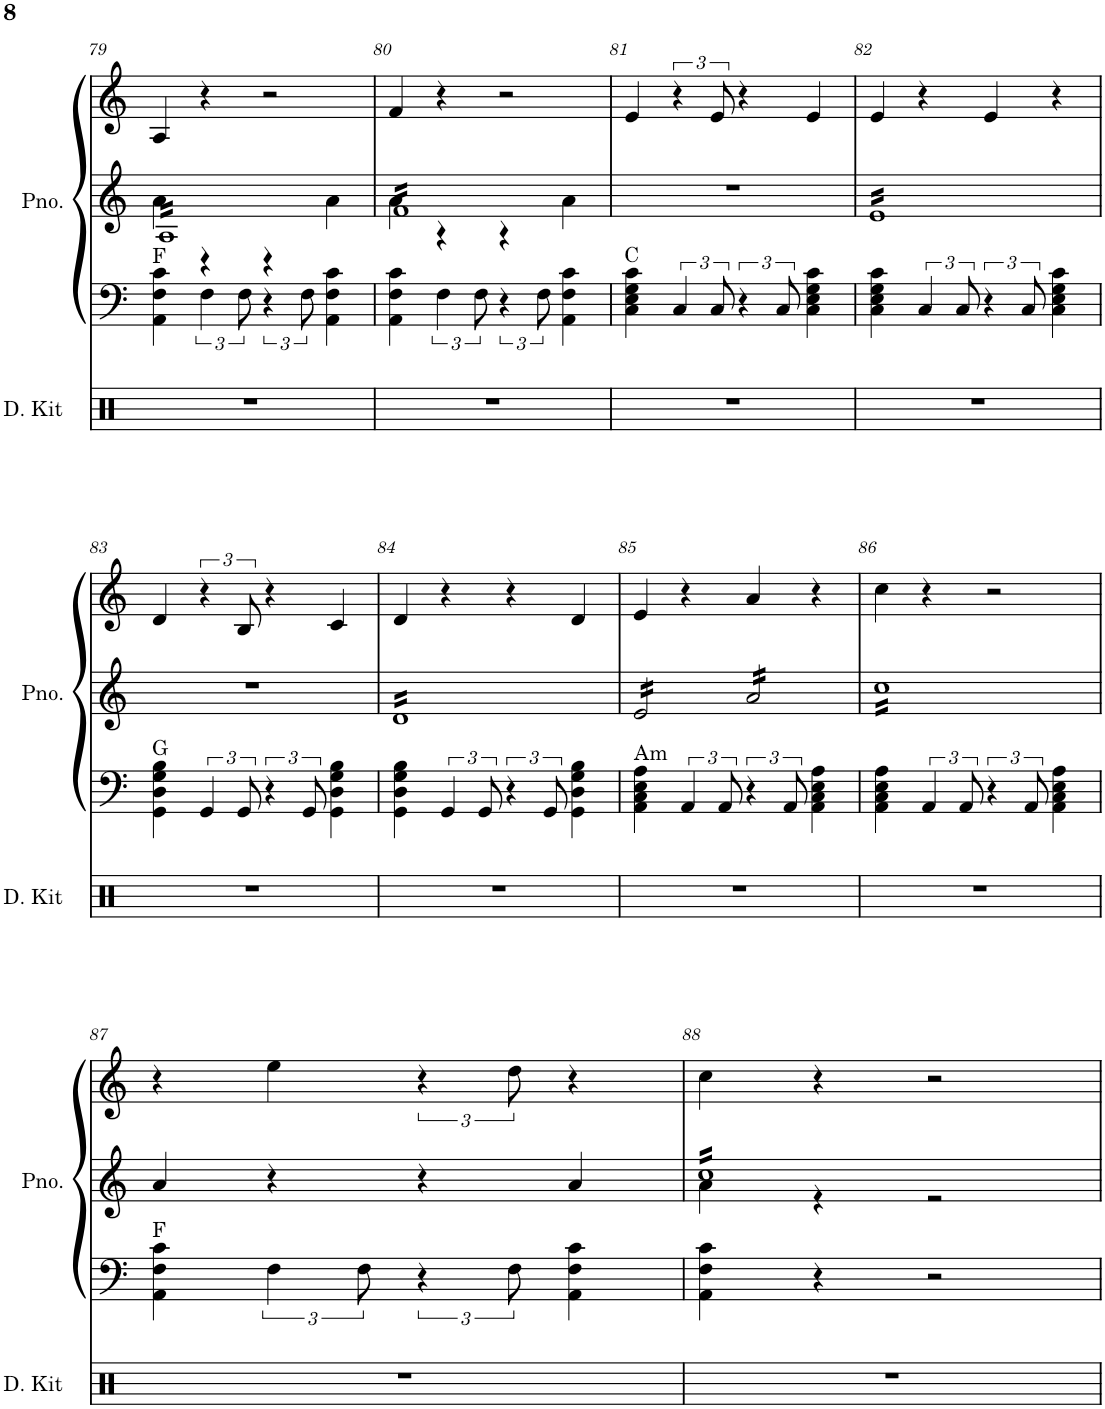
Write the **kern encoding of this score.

**kern	**kern	**kern	**kern
*part2	*part1	*part1	*part1
*staff4	*staff3	*staff2	*staff1
*I"Drum Kit	*I"Piano	*	*
*I'D. Kit	*I'Pno.	*	*
!!LO:PB:g=z
*clefX	*clefF4	*clefG2	*clefG2
*k[]	*k[]	*k[]	*k[]
*M4/4	*M4/4	*M4/4	*M4/4
=79	=79	=79	=79
*	*	*^	*
!	!LO:TX:a:t=F	!	!	!
*	*	*tremolo	*	*
1r	4AA\ 4F\ 4c\	16ALL	4a\	4A/
.	.	16A	.	.
.	.	16A	.	.
.	.	16A	.	.
.	6F\	16A	4r	4r
.	.	16A	.	.
.	.	16A	.	.
.	12F\	.	.	.
.	.	16A	.	.
.	6r	16A	4r	2r
.	.	16A	.	.
.	.	16A	.	.
.	12F\	.	.	.
.	.	16A	.	.
.	4AA\ 4F\ 4c\	16A	4a\	.
.	.	16A	.	.
.	.	16A	.	.
.	.	16AJJ	.	.
=80	=80	=80	=80	=80
1r	4AA\ 4F\ 4c\	16fLL	4a\	4f/
.	.	16f	.	.
.	.	16f	.	.
.	.	16f	.	.
.	6F\	16f	4r	4r
.	.	16f	.	.
.	.	16f	.	.
.	12F\	.	.	.
.	.	16f	.	.
.	6r	16f	4r	2r
.	.	16f	.	.
.	.	16f	.	.
.	12F\	.	.	.
.	.	16f	.	.
.	4AA\ 4F\ 4c\	16f	4a\	.
.	.	16f	.	.
.	.	16f	.	.
.	.	16fJJ	.	.
=81	=81	=81	=81	=81
!	!LO:TX:a:t=C	!	!	!
*	*	*v	*v	*
1r	4C\ 4E\ 4G\ 4c\	1r	4e/
.	6C/	.	6r
.	12C/	.	12e/
.	6r	.	4r
.	12C/	.	.
.	4C\ 4E\ 4G\ 4c\	.	4e/
=82	=82	=82	=82
1r	4C\ 4E\ 4G\ 4c\	16eLL	4e/
.	.	16e	.
.	.	16e	.
.	.	16e	.
.	6C/	16e	4r
.	.	16e	.
.	.	16e	.
.	12C/	.	.
.	.	16e	.
.	6r	16e	4e/
.	.	16e	.
.	.	16e	.
.	12C/	.	.
.	.	16e	.
.	4C\ 4E\ 4G\ 4c\	16e	4r
.	.	16e	.
.	.	16e	.
.	.	16eJJ	.
!!LO:LB:g=z
=83	=83	=83	=83
!	!LO:TX:a:t=G	!	!
1r	4GG\ 4D\ 4G\ 4B\	1r	4d/
.	6GG/	.	6r
.	12GG/	.	12B/
.	6r	.	4r
.	12GG/	.	.
.	4GG\ 4D\ 4G\ 4B\	.	4c/
=84	=84	=84	=84
1r	4GG\ 4D\ 4G\ 4B\	16dLL	4d/
.	.	16d	.
.	.	16d	.
.	.	16d	.
.	6GG/	16d	4r
.	.	16d	.
.	.	16d	.
.	12GG/	.	.
.	.	16d	.
.	6r	16d	4r
.	.	16d	.
.	.	16d	.
.	12GG/	.	.
.	.	16d	.
.	4GG\ 4D\ 4G\ 4B\	16d	4d/
.	.	16d	.
.	.	16d	.
.	.	16dJJ	.
=85	=85	=85	=85
!	!LO:TX:a:t=Am	!	!
1r	4AA\ 4C\ 4E\ 4A\	16e/LL	4e/
.	.	16e/	.
.	.	16e/	.
.	.	16e/	.
.	6AA/	16e/	4r
.	.	16e/	.
.	.	16e/	.
.	12AA/	.	.
.	.	16e/JJ	.
.	6r	16a/LL	4a/
.	.	16a/	.
.	.	16a/	.
.	12AA/	.	.
.	.	16a/	.
.	4AA\ 4C\ 4E\ 4A\	16a/	4r
.	.	16a/	.
.	.	16a/	.
.	.	16a/JJ	.
=86	=86	=86	=86
1r	4AA\ 4C\ 4E\ 4A\	16ccLL	4cc\
.	.	16cc	.
.	.	16cc	.
.	.	16cc	.
.	6AA/	16cc	4r
.	.	16cc	.
.	.	16cc	.
.	12AA/	.	.
.	.	16cc	.
.	6r	16cc	2r
.	.	16cc	.
.	.	16cc	.
.	12AA/	.	.
.	.	16cc	.
.	4AA\ 4C\ 4E\ 4A\	16cc	.
.	.	16cc	.
.	.	16cc	.
.	.	16ccJJ	.
*	*	*Xtremolo	*
!!LO:LB:g=z
=87	=87	=87	=87
!	!LO:TX:a:t=F	!	!
1r	4AA\ 4F\ 4c\	4a/	4r
.	6F\	4r	4ee\
.	12F\	.	.
.	6r	4r	6r
.	12F\	.	12dd\
.	4AA\ 4F\ 4c\	4a/	4r
=88	=88	=88	=88
*	*	*^	*
*	*	*tremolo	*	*
1r	4AA\ 4F\ 4c\	16ccLL	4a\	4cc\
.	.	16cc	.	.
.	.	16cc	.	.
.	.	16cc	.	.
.	4r	16cc	4r	4r
.	.	16cc	.	.
.	.	16cc	.	.
.	.	16cc	.	.
.	2r	16cc	2r	2r
.	.	16cc	.	.
.	.	16cc	.	.
.	.	16cc	.	.
.	.	16cc	.	.
.	.	16cc	.	.
.	.	16cc	.	.
.	.	16ccJJ	.	.
*	*	*Xtremolo	*	*
*	*	*v	*v	*
=	=	=	=
*-	*-	*-	*-
